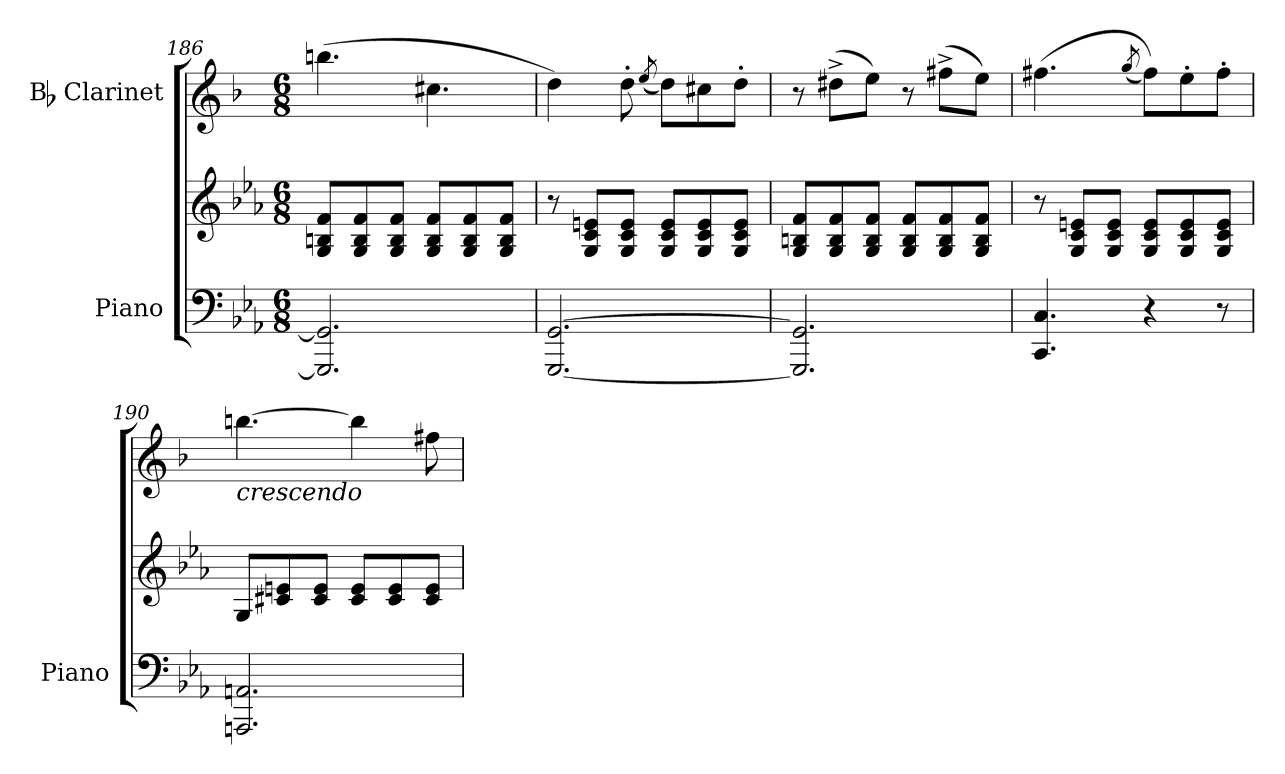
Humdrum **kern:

**kern	**kern	**kern
*part2	*part2	*part1
*staff3	*staff2	*staff1
*I"Piano	*	*I"Bb Clarinet
*I'Piano	*	*
*clefF4	*clefG2	*clefG2
*	*	*ITrd1c2
*k[b-e-a-]	*k[b-e-a-]	*k[b-e-a-]
*E-:	*E-:	*E-:
*M6/8	*M6/8	*M6/8
=186	=186	=186
2.GGG/] 2.GG/]	8G/ 8Bn/ 8f/L	(>4.aan\
.	8G/ 8B/ 8f/	.
.	8G/ 8B/ 8f/J	.
.	8G/ 8B/ 8f/L	4.bn\
.	8G/ 8B/ 8f/	.
.	8G/ 8B/ 8f/J	.
=187	=187	=187
[2.GGG/ [2.GG/	8r	4cc\)
.	8G/ 8c/ 8en/L	.
.	8G/ 8c/ 8e/J	8cc'>\
.	.	(<8qdd/
.	8G/ 8c/ 8e/L	8cc\L)
.	8G/ 8c/ 8e/	8bn\
.	8G/ 8c/ 8e/J	8cc'>\J
!!LO:LB:g=z
=188	=188	=188
2.GGG/] 2.GG/]	8G/ 8Bn/ 8f/L	8r
.	8G/ 8B/ 8f/	(>8cc#X^>\L
.	8G/ 8B/ 8f/J	8dd\J)
.	8G/ 8B/ 8f/L	8r
.	8G/ 8B/ 8f/	(>8een^>\L
.	8G/ 8B/ 8f/J	8dd\J)
=189	=189	=189
4.CC/ 4.C/	8r	(>4.een\
.	8G/ 8c/ 8en/L	.
.	8G/ 8c/ 8e/J	.
.	.	(<8qff/
4r	8G/ 8c/ 8e/L	8ee\L))
.	8G/ 8c/ 8e/	8dd'>\
8r	8G/ 8c/ 8e/J	8ee'>\J
=190	=190	=190
!	!	!LO:TX:b:i:t=crescendo
2.AAAn/ 2.AAn/	8G/L	[4.aan\
.	8c#X/ 8en/	.
.	8c#/ 8e/J	.
.	8c#/ 8e/L	4aa\]
.	8c#/ 8e/	.
.	8c#/ 8e/J	8een\
=	=	=
*-	*-	*-
